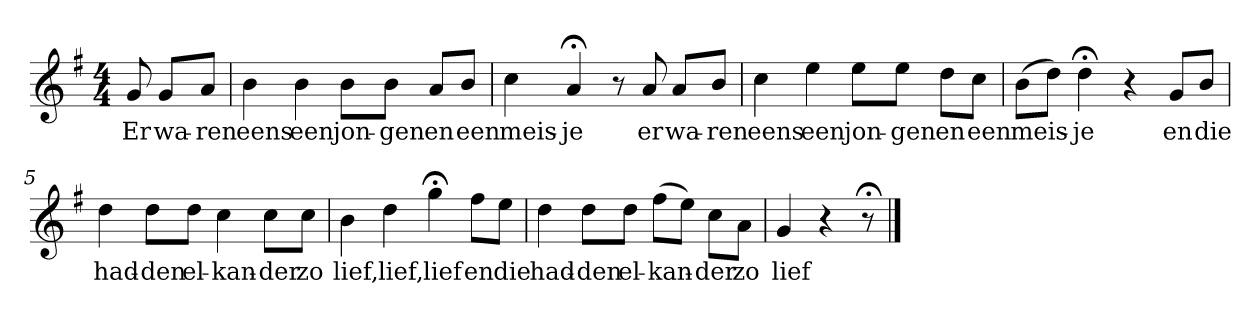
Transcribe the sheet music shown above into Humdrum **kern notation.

**kern	**text
*part1	*part1
*staff1	*staff1
*k[f#]	*
*G:	*
*M4/4	*
*MM120	*
=	=
8g	Er
8gL	wa-
8aJ	-ren
=1	=1
4b	eens
4b	een
8bL	jon-
8bJ	-gen
8aL	en
8bJ	een
=2	=2
4cc	meis-
4a;<	-je
8r	.
8a	er
8aL	wa-
8bJ	-ren
=3	=3
4cc	eens
4ee	een
8eeL	jon-
8eeJ	-gen
8ddL	en
8ccJ	een
=4	=4
(8bL	meis-
8ddJ)	.
4dd;<	-je
4r	.
8gL	en
8bJ	die
=5	=5
4dd	had-
8ddL	-den
8ddJ	el-
4cc	-kan-
8ccL	-der
8ccJ	zo
=6	=6
4b	lief,
4dd	lief,
4gg;<	lief
8ff#L	en
8eeJ	die
=7	=7
4dd	had-
8ddL	-den
8ddJ	el-
(8ff#L	-kan-
8eeJ)	.
8ccL	-der
8aJ	zo
=8	=8
4g	lief
4r	.
8r;<	.
==	==
*-	*-
